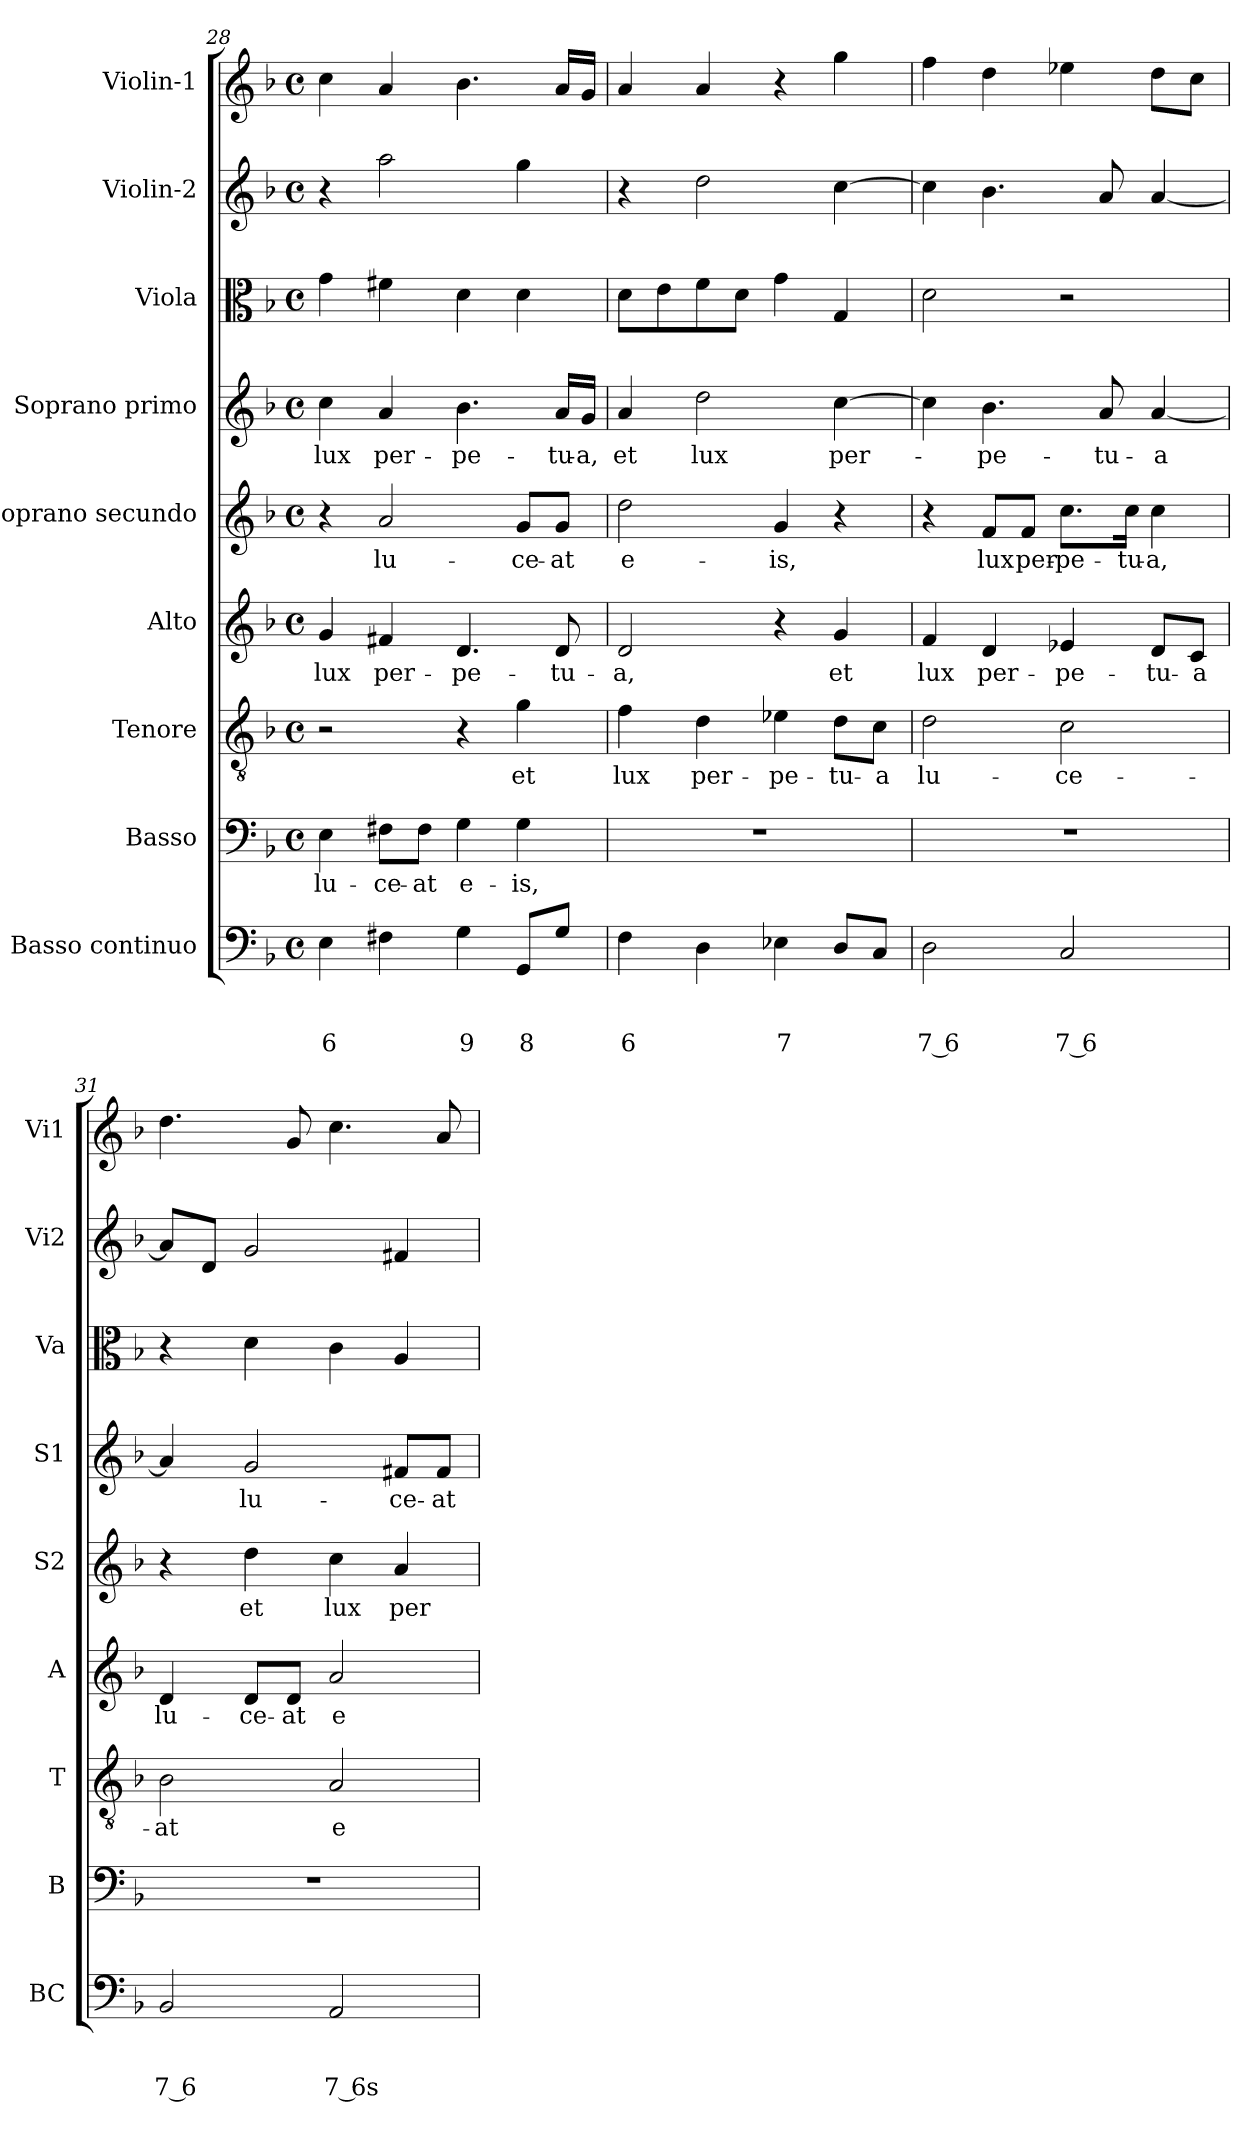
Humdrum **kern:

**kern	**text	**text	**text	**kern	**text	**kern	**text	**kern	**text	**kern	**text	**kern	**text	**kern	**kern	**kern
*part9	*part9	*part9	*part9	*part8	*part8	*part7	*part7	*part6	*part6	*part5	*part5	*part4	*part4	*part3	*part2	*part1
*staff9	*staff9	*staff9	*staff9	*staff8	*staff8	*staff7	*staff7	*staff6	*staff6	*staff5	*staff5	*staff4	*staff4	*staff3	*staff2	*staff1
*I"Basso continuo	*	*	*	*I"Basso	*	*I"Tenore	*	*I"Alto	*	*I"Soprano secundo	*	*I"Soprano primo	*	*I"Viola	*I"Violin-2	*I"Violin-1
*I'BC	*	*	*	*I'B	*	*I'T	*	*I'A	*	*I'S2	*	*I'S1	*	*I'Va	*I'Vi2	*I'Vi1
!!LO:LB:g=z
*clefF4	*	*	*	*clefF4	*	*clefGv2	*	*clefG2	*	*clefG2	*	*clefG2	*	*clefC3	*clefG2	*clefG2
*k[b-]	*	*	*	*k[b-]	*	*k[b-]	*	*k[b-]	*	*k[b-]	*	*k[b-]	*	*k[b-]	*k[b-]	*k[b-]
*F:	*	*	*	*F:	*	*F:	*	*F:	*	*F:	*	*F:	*	*F:	*F:	*F:
*M4/4	*	*	*	*M4/4	*	*M4/4	*	*M4/4	*	*M4/4	*	*M4/4	*	*M4/4	*M4/4	*M4/4
*met(c)	*	*	*	*met(c)	*	*met(c)	*	*met(c)	*	*met(c)	*	*met(c)	*	*met(c)	*met(c)	*met(c)
=28	=28	=28	=28	=28	=28	=28	=28	=28	=28	=28	=28	=28	=28	=28	=28	=28
!	!	!	!LO:LY:b	!	!LO:LY:b	!	!	!	!LO:LY:b	!	!	!	!LO:LY:b	!	!	!
4E\	.	.	6	4E\	lu-	2r	.	4g/	lux	4r	.	4cc\	lux	4g\	4r	4cc\
!	!	!	!	!	!LO:LY:b	!	!	!	!LO:LY:b	!	!LO:LY:b	!	!LO:LY:b	!	!	!
4F#X\	.	.	.	8F#X\L	-ce-	.	.	4f#X/	per-	2a/	lu-	4a/	per-	4f#X\	2aa\	4a/
!	!	!	!	!	!LO:LY:b	!	!	!	!	!	!	!	!	!	!	!
.	.	.	.	8F#\J	-at	.	.	.	.	.	.	.	.	.	.	.
!	!	!	!LO:LY:b	!	!LO:LY:b	!	!	!	!LO:LY:b	!	!	!	!LO:LY:b	!	!	!
4G\	.	.	9	4G\	e-	4r	.	4.d/	-pe-	.	.	4.b-\	-pe-	4d\	.	4.b-\
!	!	!	!LO:LY:b	!	!LO:LY:b	!	!LO:LY:b	!	!	!	!LO:LY:b	!	!	!	!	!
8GG/L	.	.	8	4G\	-is,	4g\	et	.	.	8g/L	-ce-	.	.	4d\	4gg\	.
!	!	!	!	!	!	!	!	!	!LO:LY:b	!	!LO:LY:b	!	!LO:LY:b	!	!	!
8G/J	.	.	.	.	.	.	.	8d/	-tu-	8g/J	-at	16a/LL	-tu-	.	.	16a/LL
!	!	!	!	!	!	!	!	!	!	!	!	!	!LO:LY:b	!	!	!
.	.	.	.	.	.	.	.	.	.	.	.	16g/JJ	-a,	.	.	16g/JJ
=29	=29	=29	=29	=29	=29	=29	=29	=29	=29	=29	=29	=29	=29	=29	=29	=29
!	!	!	!LO:LY:b	!	!	!	!LO:LY:b	!	!LO:LY:b	!	!LO:LY:b	!	!LO:LY:b	!	!	!
4F\	.	.	6	1r	.	4f\	lux	2d/	-a,	2dd\	e-	4a/	et	8d\L	4r	4a/
.	.	.	.	.	.	.	.	.	.	.	.	.	.	8e\	.	.
!	!	!	!	!	!	!	!LO:LY:b	!	!	!	!	!	!LO:LY:b	!	!	!
4D\	.	.	.	.	.	4d\	per-	.	.	.	.	2dd\	lux	8f\	2dd\	4a/
.	.	.	.	.	.	.	.	.	.	.	.	.	.	8d\J	.	.
!	!	!	!LO:LY:b	!	!	!	!LO:LY:b	!	!	!	!LO:LY:b	!	!	!	!	!
4E-X\	.	.	7	.	.	4e-X\	-pe-	4r	.	4g/	-is,	.	.	4g\	.	4r
!	!	!	!	!	!	!	!LO:LY:b	!	!LO:LY:b	!	!	!	!LO:LY:b	!	!	!
8D/L	.	.	.	.	.	8d\L	-tu-	4g/	et	4r	.	[4cc\	per-	4G/	[4cc\	4gg\
!	!	!	!	!	!	!	!LO:LY:b	!	!	!	!	!	!	!	!	!
8C/J	.	.	.	.	.	8c\J	-a	.	.	.	.	.	.	.	.	.
=30	=30	=30	=30	=30	=30	=30	=30	=30	=30	=30	=30	=30	=30	=30	=30	=30
!	!	!	!LO:LY:b	!	!	!	!LO:LY:b	!	!LO:LY:b	!	!	!	!	!	!	!
2D\	.	.	7 6	1r	.	2d\	lu-	4f/	lux	4r	.	4cc\]	.	2d\	4cc\]	4ff\
!	!	!	!	!	!	!	!	!	!LO:LY:b	!	!LO:LY:b	!	!LO:LY:b	!	!	!
.	.	.	.	.	.	.	.	4d/	per-	8f/L	lux	4.b-\	-pe-	.	4.b-\	4dd\
!	!	!	!	!	!	!	!	!	!	!	!LO:LY:b	!	!	!	!	!
.	.	.	.	.	.	.	.	.	.	8f/J	per-	.	.	.	.	.
!	!	!	!LO:LY:b	!	!	!	!LO:LY:b	!	!LO:LY:b	!	!LO:LY:b	!	!	!	!	!
2C/	.	.	7 6	.	.	2c\	-ce-	4e-X/	-pe-	8.cc\L	-pe-	.	.	2r	.	4ee-X\
!	!	!	!	!	!	!	!	!	!	!	!	!	!LO:LY:b	!	!	!
.	.	.	.	.	.	.	.	.	.	.	.	8a/	-tu-	.	8a/	.
!	!	!	!	!	!	!	!	!	!	!	!LO:LY:b	!	!	!	!	!
.	.	.	.	.	.	.	.	.	.	16cc\Jk	-tu-	.	.	.	.	.
!	!	!	!	!	!	!	!	!	!LO:LY:b	!	!LO:LY:b	!	!LO:LY:b	!	!	!
.	.	.	.	.	.	.	.	8d/L	-tu-	4cc\	-a,	[4a/	-a	.	[4a/	8dd\L
!	!	!	!	!	!	!	!	!	!LO:LY:b	!	!	!	!	!	!	!
.	.	.	.	.	.	.	.	8c/J	-a	.	.	.	.	.	.	8cc\J
=31	=31	=31	=31	=31	=31	=31	=31	=31	=31	=31	=31	=31	=31	=31	=31	=31
!	!	!	!LO:LY:b	!	!	!	!LO:LY:b	!	!LO:LY:b	!	!	!	!	!	!	!
2BB-/	.	.	7 6	1r	.	2B-\	-at	4d/	lu-	4r	.	4a/]	.	4r	8a/L]	4.dd\
.	.	.	.	.	.	.	.	.	.	.	.	.	.	.	8d/J	.
!	!	!	!	!	!	!	!	!	!LO:LY:b	!	!LO:LY:b	!	!LO:LY:b	!	!	!
.	.	.	.	.	.	.	.	8d/L	-ce-	4dd\	et	2g/	lu-	4d\	2g/	.
!	!	!	!	!	!	!	!	!	!LO:LY:b	!	!	!	!	!	!	!
.	.	.	.	.	.	.	.	8d/J	-at	.	.	.	.	.	.	8g/
!	!	!	!LO:LY:b	!	!	!	!LO:LY:b	!	!LO:LY:b	!	!LO:LY:b	!	!	!	!	!
2AA/	.	.	7 6s	.	.	2A/	e-	2a/	e-	4cc\	lux	.	.	4c\	.	4.cc\
!	!	!	!	!	!	!	!	!	!	!	!LO:LY:b	!	!LO:LY:b	!	!	!
.	.	.	.	.	.	.	.	.	.	4a/	per-	8f#X/L	-ce-	4A/	4f#X/	.
!	!	!	!	!	!	!	!	!	!	!	!	!	!LO:LY:b	!	!	!
.	.	.	.	.	.	.	.	.	.	.	.	8f#/J	-at	.	.	8a/
=	=	=	=	=	=	=	=	=	=	=	=	=	=	=	=	=
*-	*-	*-	*-	*-	*-	*-	*-	*-	*-	*-	*-	*-	*-	*-	*-	*-
